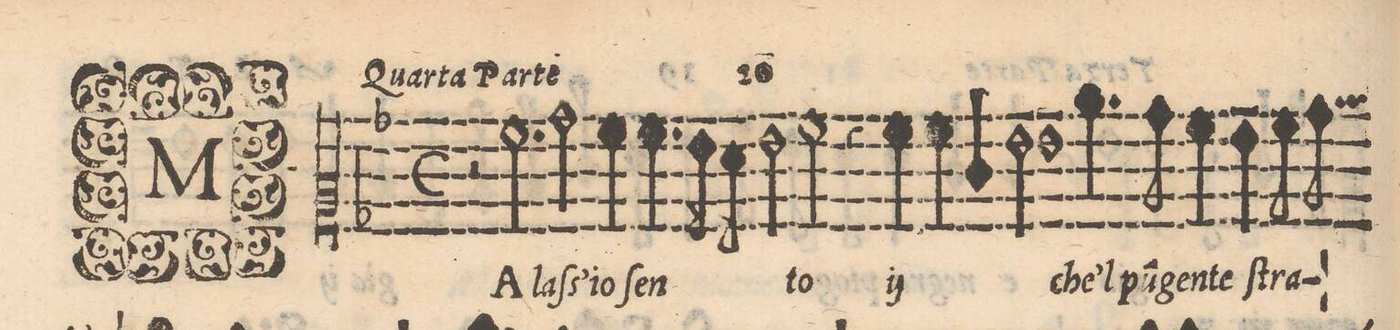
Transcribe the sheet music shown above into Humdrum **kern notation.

**kern	**text
*I"ALTO	*
*clefC2	*
*k[b-]	*
*met(C)	*
*M2/1	*
2r	.
2.a\	MA
2b-\	laſ-
4a\	-s'io
=2-	=2-
4.a\	ſen-
16g\	.
16f\	.
2g\	.
2a\	-to
4r	.
*	*ij
4a\	Ma
=3-	=3-
4a\	las-
4e/	-s'io
2g\	sen-
1g	-to
*	*Xij
=4-	=4-
4.cc\	che'l
8b-\	pu(n)-
4a\	-gen-
4g\	-te
8a\	ſtra-
8b-\	.
*-	*-
